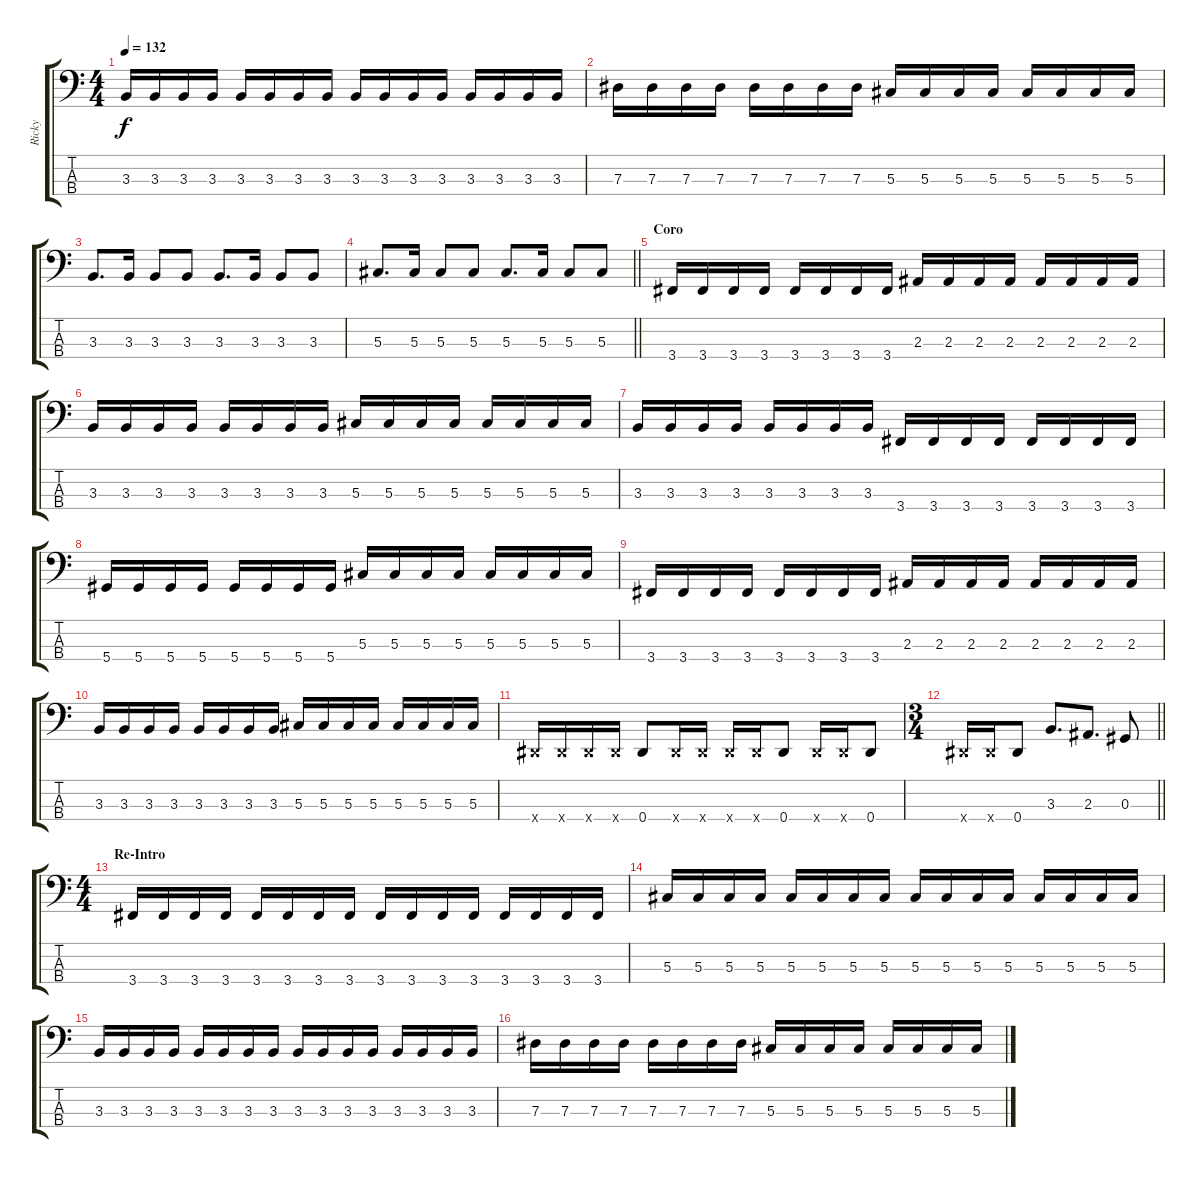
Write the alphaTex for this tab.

\track ("Ricky" "Ricky") {instrument electricbasspick}
\staff {score tabs}
\tuning (Gb2 Db2 Ab1 Eb1) {hide}
\ts (4 4)
\tempo 132
\clef f4
\ks c
3.3.16{dy f} 3.3.16 3.3.16 3.3.16 3.3.16 3.3.16 3.3.16 3.3.16 3.3.16 3.3.16 3.3.16 3.3.16 3.3.16 3.3.16 3.3.16 3.3.16 |
7.3.16 7.3.16 7.3.16 7.3.16 7.3.16 7.3.16 7.3.16 7.3.16 5.3.16 5.3.16 5.3.16 5.3.16 5.3.16 5.3.16 5.3.16 5.3.16 |
3.3.8{d} 3.3.16 3.3.8 3.3.8 3.3.8{d} 3.3.16 3.3.8 3.3.8 |
\barLineRight lightlight
5.3.8{d} 5.3.16 5.3.8 5.3.8 5.3.8{d} 5.3.16 5.3.8 5.3.8 |
\section ("" "Coro")
3.4.16 3.4.16 3.4.16 3.4.16 3.4.16 3.4.16 3.4.16 3.4.16 2.3.16 2.3.16 2.3.16 2.3.16 2.3.16 2.3.16 2.3.16 2.3.16 |
3.3.16 3.3.16 3.3.16 3.3.16 3.3.16 3.3.16 3.3.16 3.3.16 5.3.16 5.3.16 5.3.16 5.3.16 5.3.16 5.3.16 5.3.16 5.3.16 |
3.3.16 3.3.16 3.3.16 3.3.16 3.3.16 3.3.16 3.3.16 3.3.16 3.4.16 3.4.16 3.4.16 3.4.16 3.4.16 3.4.16 3.4.16 3.4.16 |
5.4.16 5.4.16 5.4.16 5.4.16 5.4.16 5.4.16 5.4.16 5.4.16 5.3.16 5.3.16 5.3.16 5.3.16 5.3.16 5.3.16 5.3.16 5.3.16 |
3.4.16 3.4.16 3.4.16 3.4.16 3.4.16 3.4.16 3.4.16 3.4.16 2.3.16 2.3.16 2.3.16 2.3.16 2.3.16 2.3.16 2.3.16 2.3.16 |
3.3.16 3.3.16 3.3.16 3.3.16 3.3.16 3.3.16 3.3.16 3.3.16 5.3.16 5.3.16 5.3.16 5.3.16 5.3.16 5.3.16 5.3.16 5.3.16 |
0.4{x}.16 0.4{x}.16 0.4{x}.16 0.4{x}.16 0.4.8 0.4{x}.16 0.4{x}.16 0.4{x}.16 0.4{x}.16 0.4.8 0.4{x}.16 0.4{x}.16 0.4.8 |
\ts (3 4)
\barLineRight lightlight
0.4{x}.16 0.4{x}.16 0.4.8 3.3.8{d} 2.3.8{d} 0.3.8 |
\ts (4 4)
\section ("" "Re-Intro")
3.4.16 3.4.16 3.4.16 3.4.16 3.4.16 3.4.16 3.4.16 3.4.16 3.4.16 3.4.16 3.4.16 3.4.16 3.4.16 3.4.16 3.4.16 3.4.16 |
5.3.16 5.3.16 5.3.16 5.3.16 5.3.16 5.3.16 5.3.16 5.3.16 5.3.16 5.3.16 5.3.16 5.3.16 5.3.16 5.3.16 5.3.16 5.3.16 |
3.3.16 3.3.16 3.3.16 3.3.16 3.3.16 3.3.16 3.3.16 3.3.16 3.3.16 3.3.16 3.3.16 3.3.16 3.3.16 3.3.16 3.3.16 3.3.16 |
7.3.16 7.3.16 7.3.16 7.3.16 7.3.16 7.3.16 7.3.16 7.3.16 5.3.16 5.3.16 5.3.16 5.3.16 5.3.16 5.3.16 5.3.16 5.3.16
